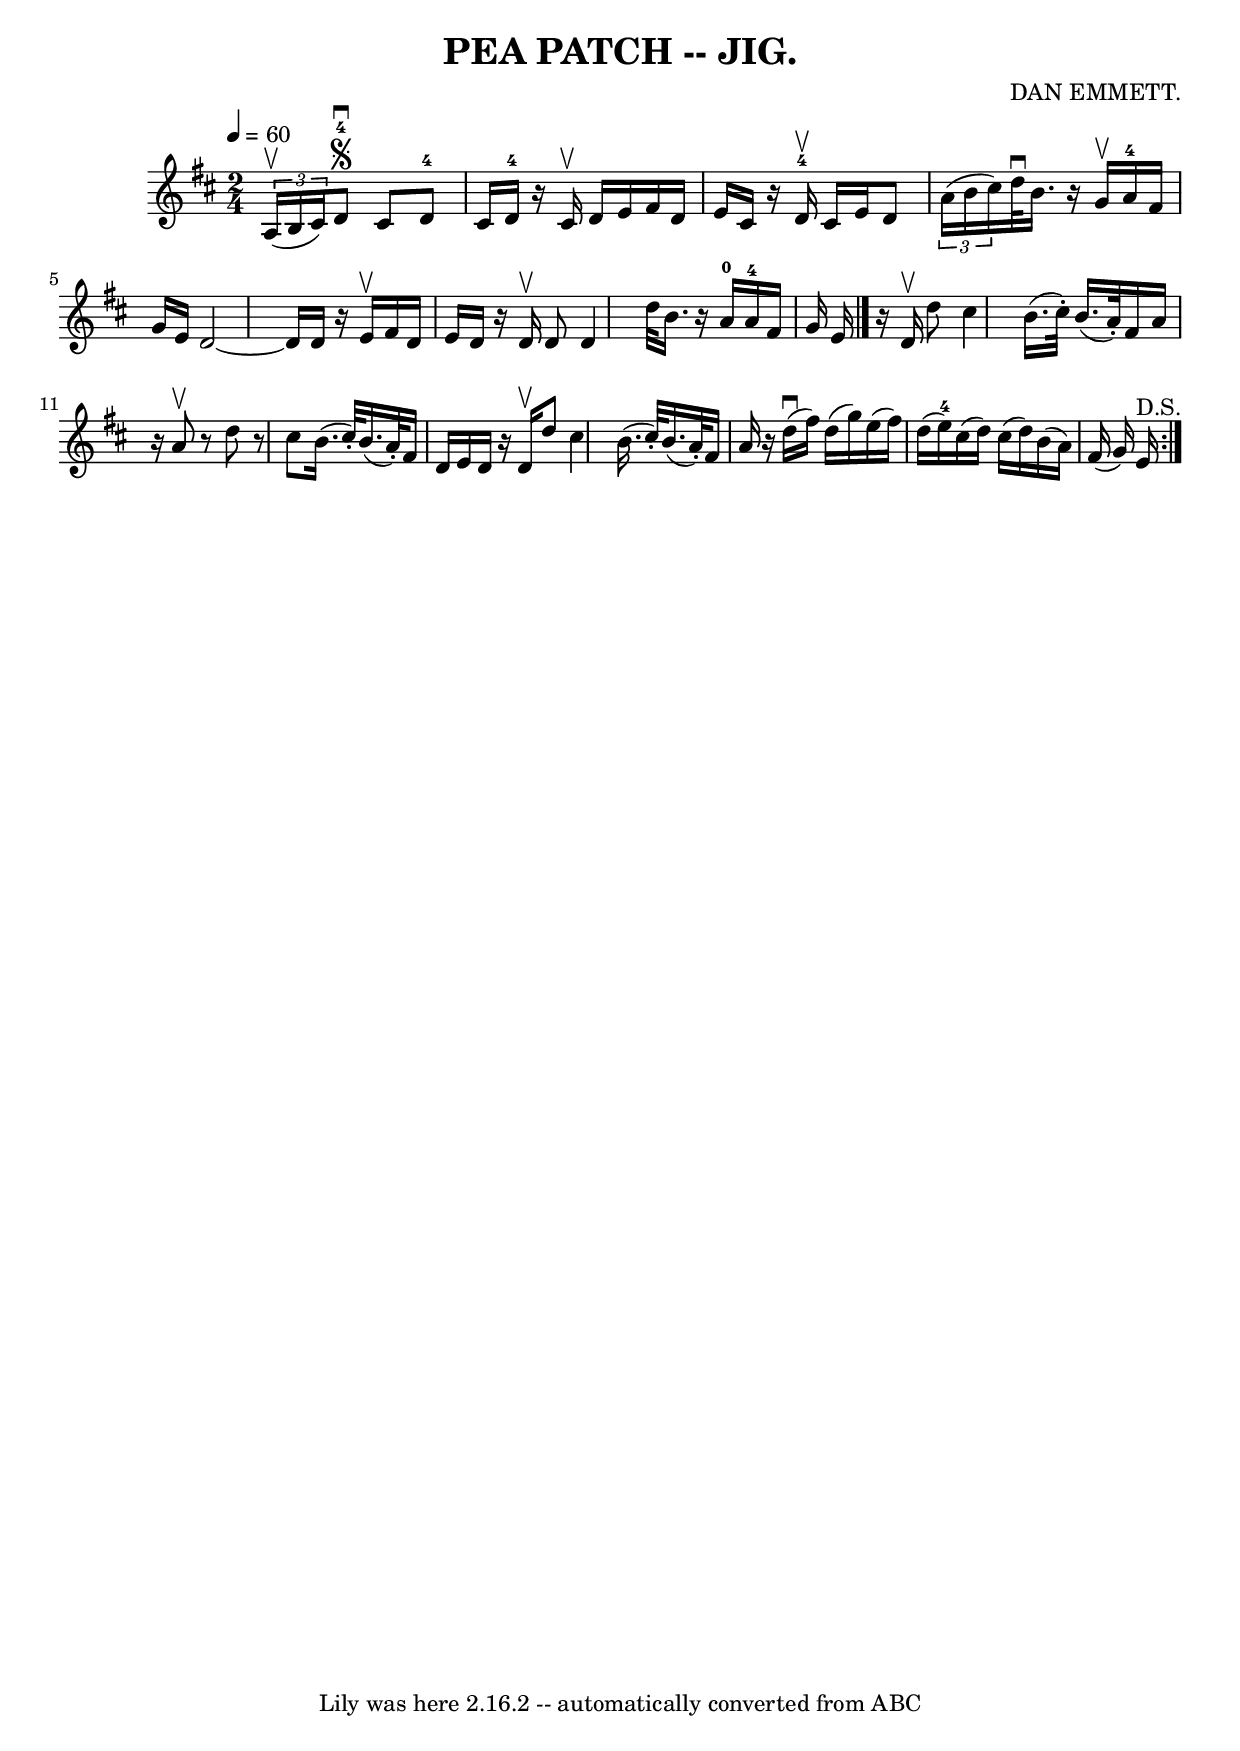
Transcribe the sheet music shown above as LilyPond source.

\version "2.16.2"
\include "Mammoth.ily"
\header {
  %% book = "Coles pg. 82.4"
  composer = "DAN EMMETT."
  crossRefNumber = "1"
  footnotes = ""
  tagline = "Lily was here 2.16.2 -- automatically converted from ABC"
  title = "PEA PATCH -- JIG."

}
voicedefault =  {


  \time 2/4 \tempo  4=60
  
  \key d \major
  \times 2/3 { a16 (^\upbow b16 cis'16) 
	     }   |
  
  d'8-4^\segno^\downbow cis'8 d'8-4 cis'16 d'16-4   
  |
  r16 cis'16^\upbow d'16 e'16 fis'16 d'16 e'16    
  cis'16  |
  r16 d'16-4^\upbow cis'16 e'16 d'8    
  \times 2/3 { a'16 (b'16 cis''16) 
	     }   |
  d''32^\downbow   
  b'16.    r16 g'16^\upbow a'16-4 fis'16 g'16 e'16  |
  
  d'2   ~    |
  d'16 d'16    r16 e'16^\upbow fis'16 d'16    
  e'16 d'16    |
  r16 d'16^\upbow d'8 d'4  |
  d''32    
  b'16.    r16 a'16-0 a'16-4 fis'16 g'16 e'16  \bar "|."    
  
  \repeat volta 2 {
    r16 d'16^\upbow d''8 cis''4    |
    b'16. (
    cis''32 -.) b'16. (a'32 -.) fis'16 a'16    r16 a'8^\upbow   
    |
    r8 d''8    r8 cis''8  |
    b'16. (cis''32 -.) b'16. 
    (a'32 -.) fis'16 d'16 e'16 d'16  |
    r16 d'16^\upbow d''8 cis''4    |
    b'16. (cis''32 -.) b'16. (a'32 
    -.) fis'16 a'16    r16 d''16 (^\downbow   |
    fis''16)   
    d''16 (g''16) e''16 (fis''16) d''16 (e''16-4) cis''16 
    (|
    d''16) cis''16 (d''16) b'16 (a'16) fis'16 (
    g'16) e'16^"D.S."   
  }   

}

\score{
  <<

    \context Staff="default"
    {
      \voicedefault 
      
    }

  >>
  \layout {
    
  }
  \midi {
  }

}
